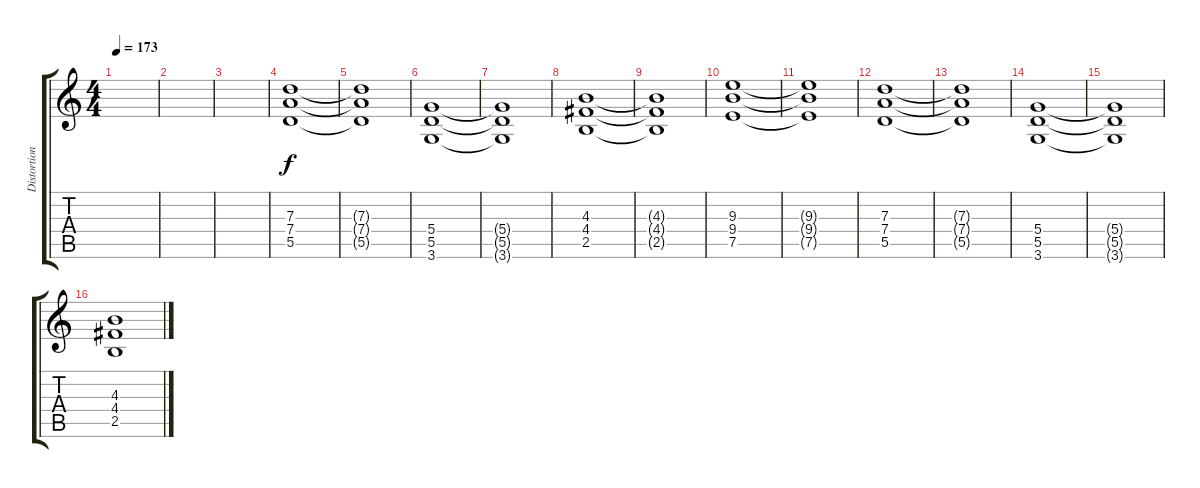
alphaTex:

\track ("Distortion" "Distortion") {instrument overdrivenguitar}
\staff {score tabs}
\tuning (E4 B3 G3 D3 A2 E2) {hide}
\ts (4 4)
\tempo 173
\clef g2
\ks c
|
|
|
(7.3 7.4 5.5).1 |
(7.3{t} 7.4{t} 5.5{t}).1 |
(5.4 5.5 3.6).1 |
(5.4{t} 5.5{t} 3.6{t}).1 |
(4.3 4.4 2.5).1 |
(4.3{t} 4.4{t} 2.5{t}).1 |
(9.3 9.4 7.5).1 |
(9.3{t} 9.4{t} 7.5{t}).1 |
(7.3 7.4 5.5).1 |
(7.3{t} 7.4{t} 5.5{t}).1 |
(5.4 5.5 3.6).1 |
(5.4{t} 5.5{t} 3.6{t}).1 |
(4.3 4.4 2.5).1
